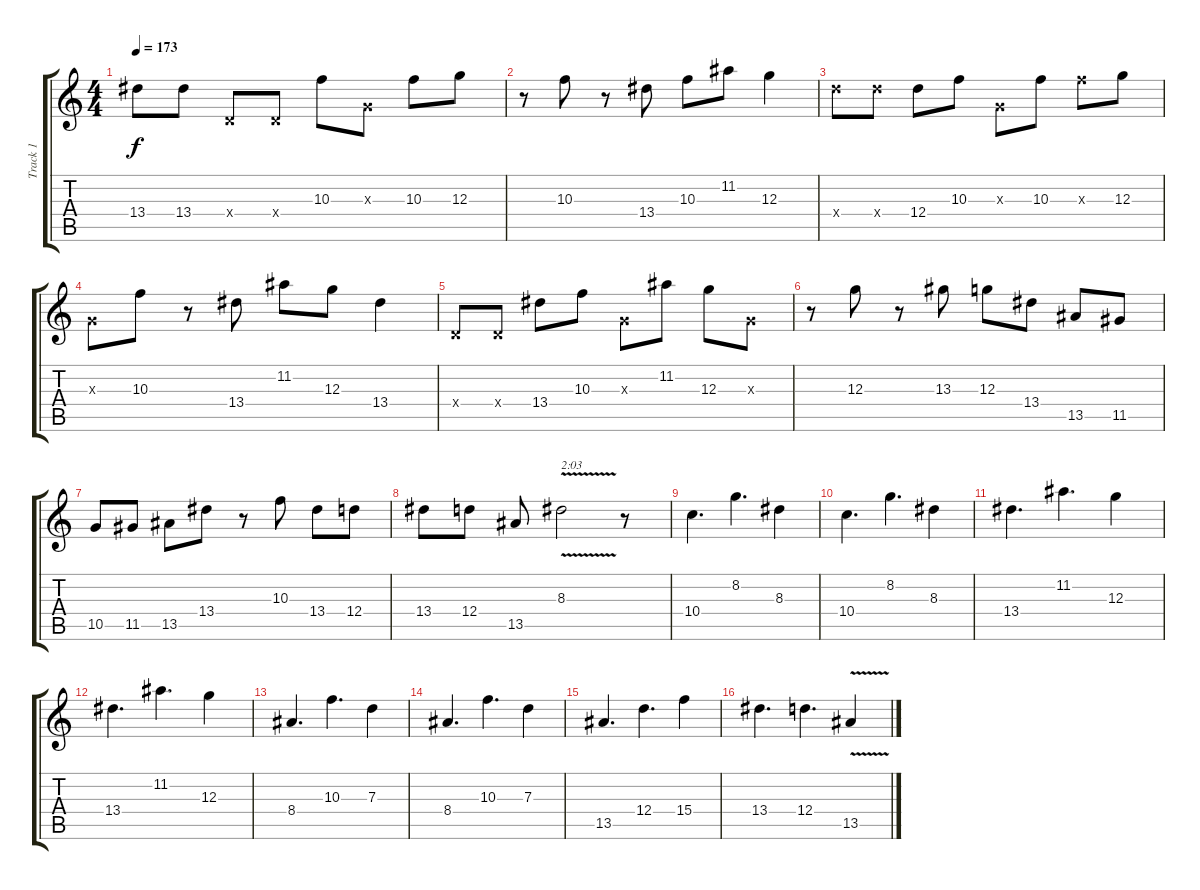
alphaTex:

\track ("Track 1" "Track 1") {instrument acousticguitarsteel}
\staff {score tabs}
\tuning (E4 B3 G3 D3 A2 E2) {hide}
\ts (4 4)
\tempo 173
\clef g2
\ks c
13.4.8{dy f} 13.4.8 0.4{x}.8 0.4{x}.8 10.3.8 0.3{x}.8 10.3.8 12.3.8 |
r.8 10.3.8 r.8 13.4.8 10.3.8 11.2.8 12.3.4 |
12.4{x}.8 12.4{x}.8 12.4.8 10.3.8 0.3{x}.8 10.3.8 10.3{x}.8 12.3.8 |
0.3{x}.8 10.3.8 r.8 13.4.8 11.2.8 12.3.8 13.4.4 |
0.4{x}.8 0.4{x}.8 13.4.8 10.3.8 0.3{x}.8 11.2.8 12.3.8 0.3{x}.8 |
r.8 12.3.8 r.8 13.3.8 12.3.8 13.4.8 13.5.8 11.5.8 |
10.5.8 11.5.8 13.5.8 13.4.8 r.8 10.3.8 13.4.8 12.4.8 |
13.4.8 12.4.8 13.5.8 8.3{v}.2{txt "2:03"} r.8 |
10.4.4{d} 8.2.4{d} 8.3.4 |
10.4.4{d} 8.2.4{d} 8.3.4 |
13.4.4{d} 11.2.4{d} 12.3.4 |
13.4.4{d} 11.2.4{d} 12.3.4 |
8.4.4{d} 10.3.4{d} 7.3.4 |
8.4.4{d} 10.3.4{d} 7.3.4 |
13.5.4{d} 12.4.4{d} 15.4.4 |
13.4.4{d} 12.4.4{d} 13.5{v}.4
